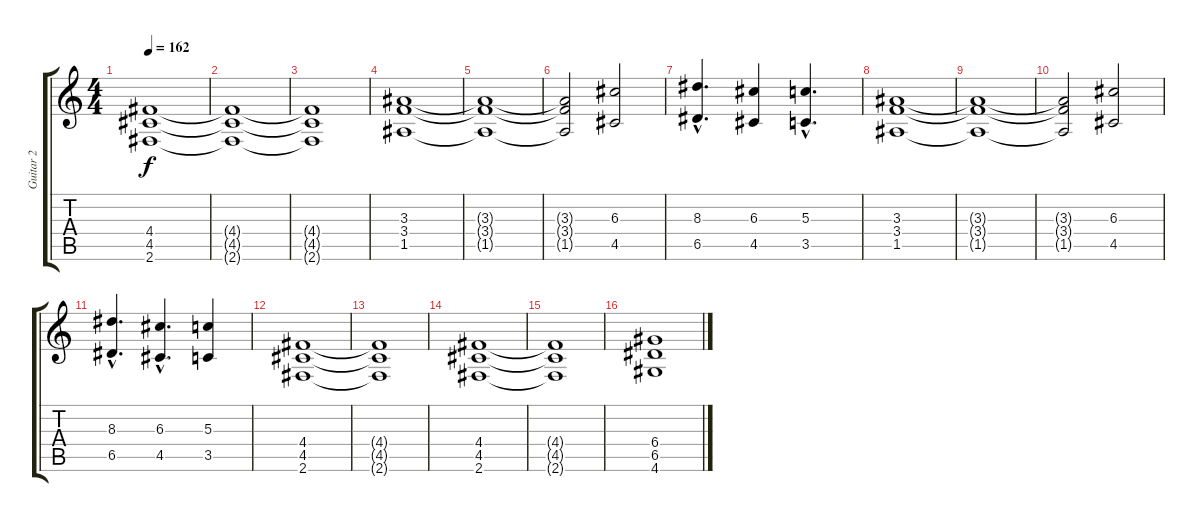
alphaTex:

\track ("Guitar 2" "Guitar 2") {instrument distortionguitar}
\staff {score tabs}
\tuning (E4 B3 G3 D3 A2 E2) {hide}
\ts (4 4)
\tempo 162
\clef g2
\ks c
(4.4{t} 4.5{t} 2.6{t}).1{dy f} |
(4.4{t} 4.5{t} 2.6{t}).1 |
(4.4{t} 4.5{t} 2.6{t}).1 |
(3.3 3.4 1.5).1 |
(3.3{t} 3.4{t} 1.5{t}).1 |
(3.3{t} 3.4{t} 1.5{t}).2 (6.3 4.5).2 |
(8.3{hac} 6.5{hac}).4{d} (6.3 4.5).4 (5.3{hac} 3.5{hac}).4{d} |
(3.3 3.4 1.5).1 |
(3.3{t} 3.4{t} 1.5{t}).1 |
(3.3{t} 3.4{t} 1.5{t}).2 (6.3 4.5).2 |
(8.3{hac} 6.5{hac}).4{d} (6.3{hac} 4.5{hac}).4{d} (5.3 3.5).4 |
\section ("" "")
(4.4 4.5 2.6).1 |
(4.4{t} 4.5{t} 2.6{t}).1 |
(4.4 4.5 2.6).1 |
(4.4{t} 4.5{t} 2.6{t}).1 |
(6.4 6.5 4.6).1
